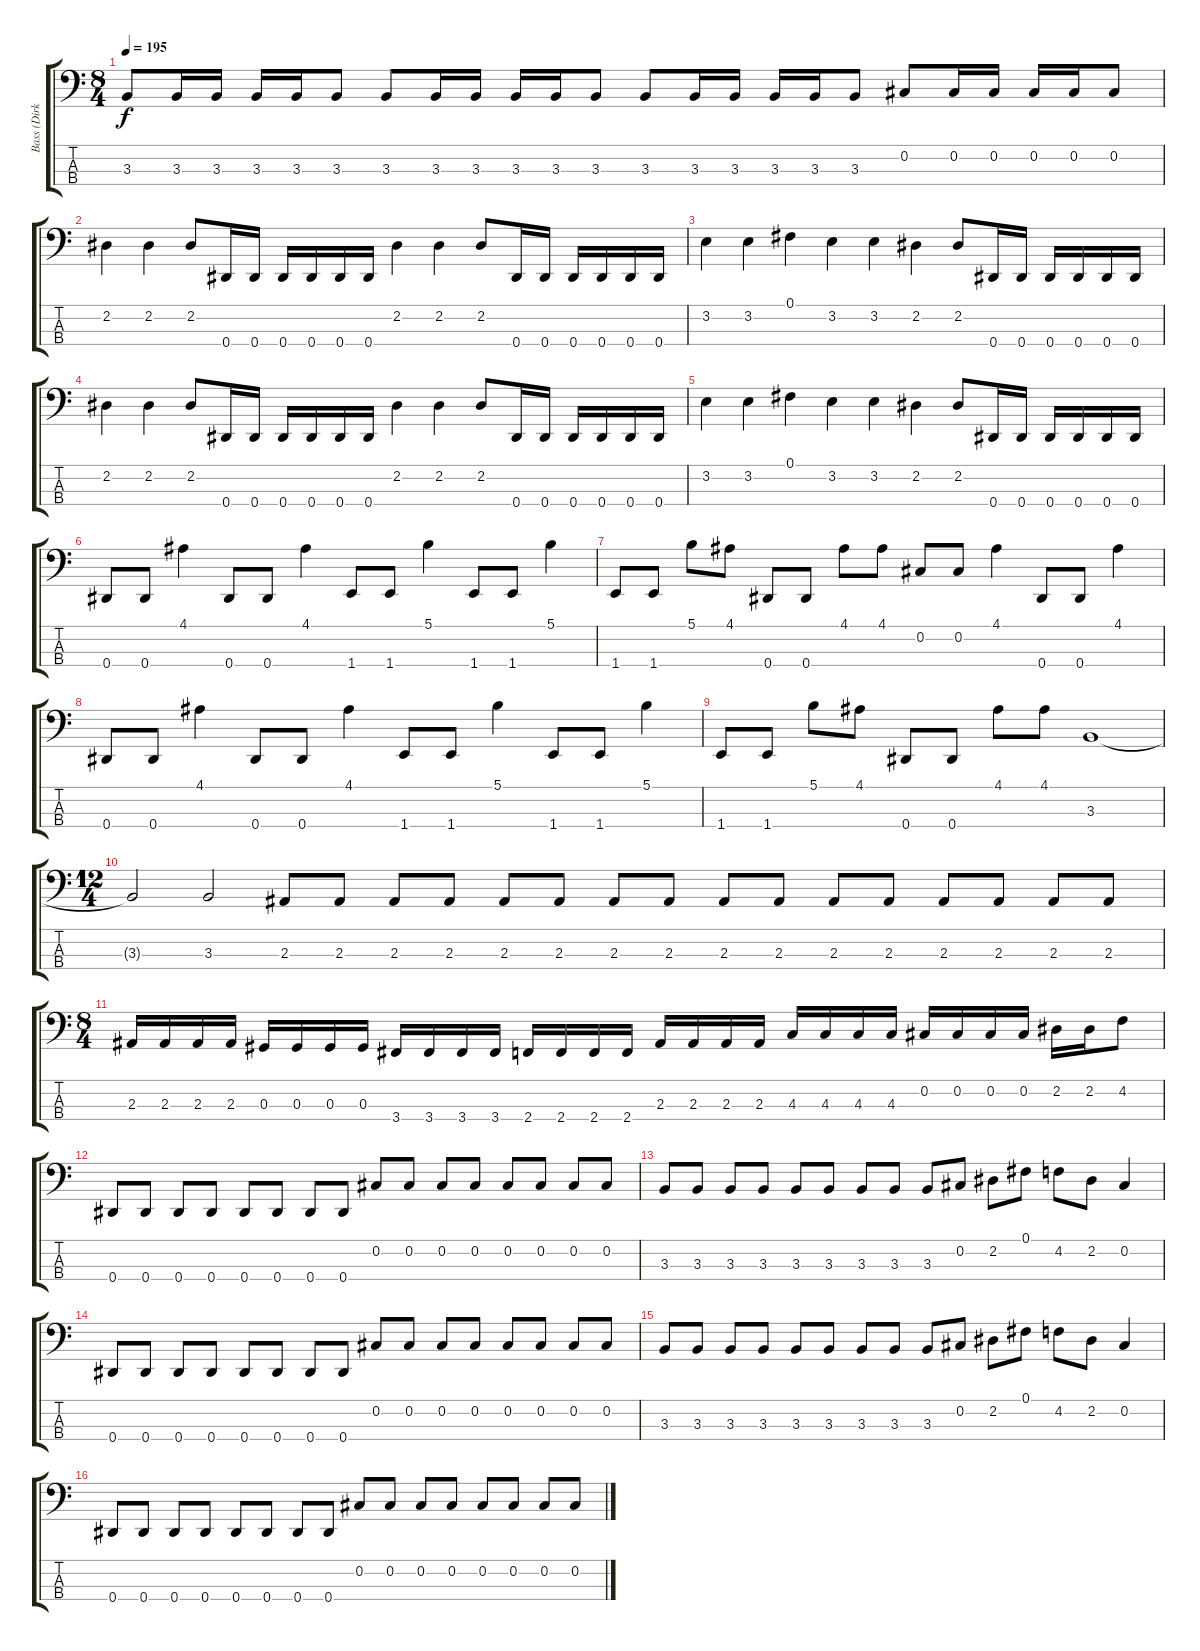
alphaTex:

\track ("Bass (Dirk)" "Bass (Dirk") {instrument electricbasspick}
\staff {score tabs}
\tuning (Gb2 Db2 Ab1 Eb1) {hide}
\ts (8 4)
\tempo 195
\clef f4
\ks c
3.3.8{dy f} 3.3.16 3.3.16 3.3.16 3.3.16 3.3.8 3.3.8 3.3.16 3.3.16 3.3.16 3.3.16 3.3.8 3.3.8 3.3.16 3.3.16 3.3.16 3.3.16 3.3.8 0.2.8 0.2.16 0.2.16 0.2.16 0.2.16 0.2.8 |
2.2.4 2.2.4 2.2.8 0.4.16 0.4.16 0.4.16 0.4.16 0.4.16 0.4.16 2.2.4 2.2.4 2.2.8 0.4.16 0.4.16 0.4.16 0.4.16 0.4.16 0.4.16 |
3.2.4 3.2.4 0.1.4 3.2.4 3.2.4 2.2.4 2.2.8 0.4.16 0.4.16 0.4.16 0.4.16 0.4.16 0.4.16 |
2.2.4 2.2.4 2.2.8 0.4.16 0.4.16 0.4.16 0.4.16 0.4.16 0.4.16 2.2.4 2.2.4 2.2.8 0.4.16 0.4.16 0.4.16 0.4.16 0.4.16 0.4.16 |
3.2.4 3.2.4 0.1.4 3.2.4 3.2.4 2.2.4 2.2.8 0.4.16 0.4.16 0.4.16 0.4.16 0.4.16 0.4.16 |
0.4.8 0.4.8 4.1.4 0.4.8 0.4.8 4.1.4 1.4.8 1.4.8 5.1.4 1.4.8 1.4.8 5.1.4 |
1.4.8 1.4.8 5.1.8 4.1.8 0.4.8 0.4.8 4.1.8 4.1.8 0.2.8 0.2.8 4.1.4 0.4.8 0.4.8 4.1.4 |
0.4.8 0.4.8 4.1.4 0.4.8 0.4.8 4.1.4 1.4.8 1.4.8 5.1.4 1.4.8 1.4.8 5.1.4 |
1.4.8 1.4.8 5.1.8 4.1.8 0.4.8 0.4.8 4.1.8 4.1.8 3.3.1 |
\ts (12 4)
3.3{t}.2 3.3.2 2.3.8 2.3.8 2.3.8 2.3.8 2.3.8 2.3.8 2.3.8 2.3.8 2.3.8 2.3.8 2.3.8 2.3.8 2.3.8 2.3.8 2.3.8 2.3.8 |
\ts (8 4)
2.3.16 2.3.16 2.3.16 2.3.16 0.3.16 0.3.16 0.3.16 0.3.16 3.4.16 3.4.16 3.4.16 3.4.16 2.4.16 2.4.16 2.4.16 2.4.16 2.3.16 2.3.16 2.3.16 2.3.16 4.3.16 4.3.16 4.3.16 4.3.16 0.2.16 0.2.16 0.2.16 0.2.16 2.2.16 2.2.16 4.2.8 |
0.4.8 0.4.8 0.4.8 0.4.8 0.4.8 0.4.8 0.4.8 0.4.8 0.2.8 0.2.8 0.2.8 0.2.8 0.2.8 0.2.8 0.2.8 0.2.8 |
3.3.8 3.3.8 3.3.8 3.3.8 3.3.8 3.3.8 3.3.8 3.3.8 3.3.8 0.2.8 2.2.8 0.1.8 4.2.8 2.2.8 0.2.4 |
0.4.8 0.4.8 0.4.8 0.4.8 0.4.8 0.4.8 0.4.8 0.4.8 0.2.8 0.2.8 0.2.8 0.2.8 0.2.8 0.2.8 0.2.8 0.2.8 |
3.3.8 3.3.8 3.3.8 3.3.8 3.3.8 3.3.8 3.3.8 3.3.8 3.3.8 0.2.8 2.2.8 0.1.8 4.2.8 2.2.8 0.2.4 |
0.4.8 0.4.8 0.4.8 0.4.8 0.4.8 0.4.8 0.4.8 0.4.8 0.2.8 0.2.8 0.2.8 0.2.8 0.2.8 0.2.8 0.2.8 0.2.8
